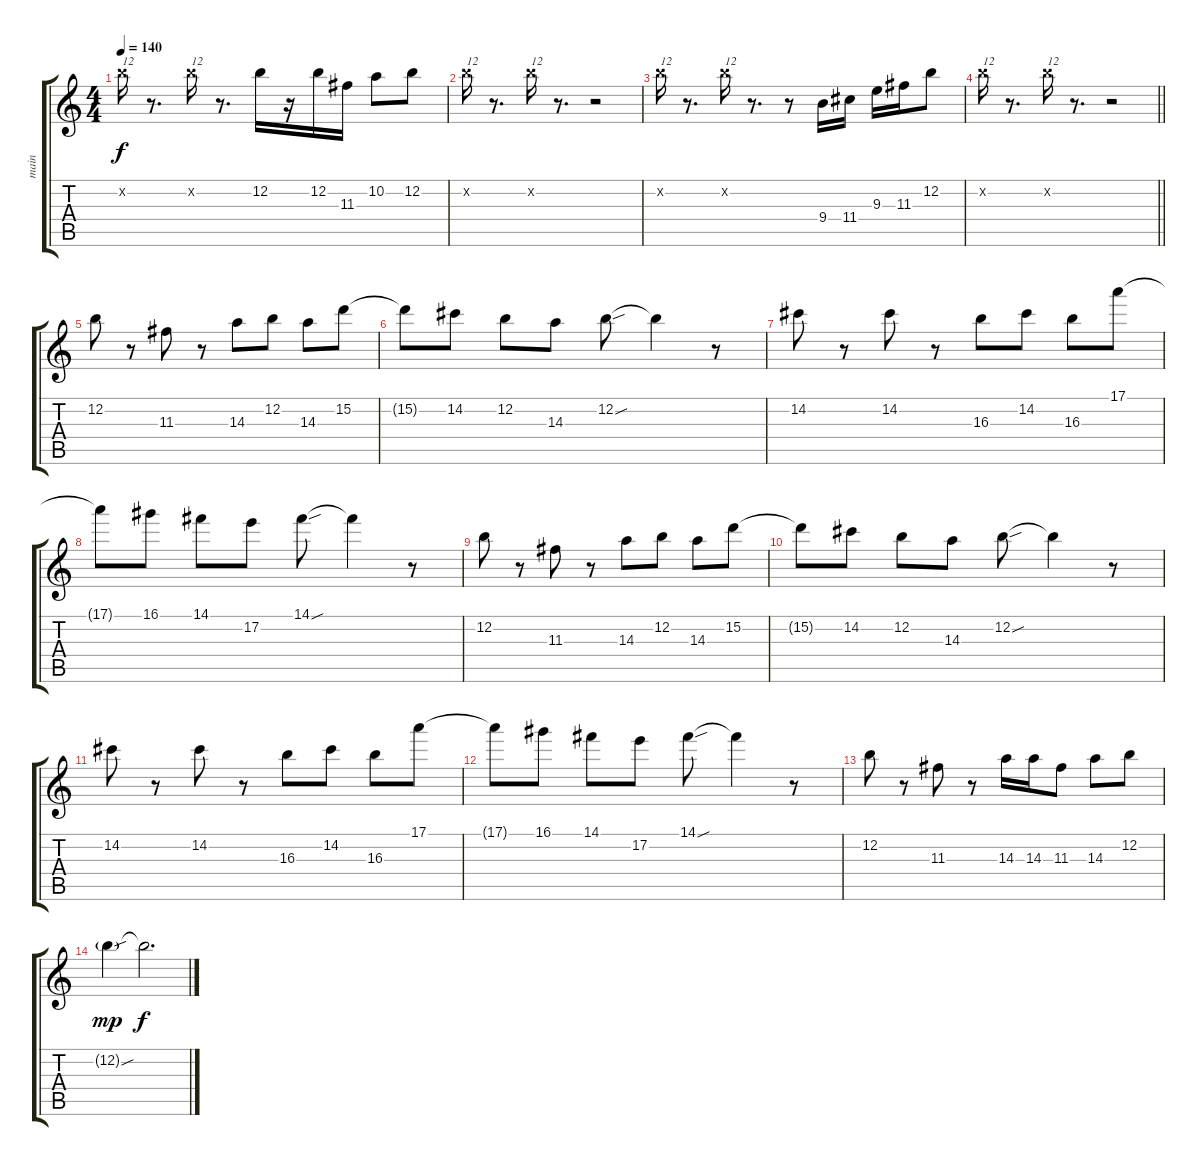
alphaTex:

\track ("main" "main") {instrument acousticguitarsteel}
\staff {score tabs}
\tuning (E4 B3 G3 D3 A2 E2) {hide}
\ts (4 4)
\tempo 140
\clef g2
\ks c
12.2{x}.16{txt "12" dy f} r.8{d} 12.2{x}.16{txt "12"} r.8{d} 12.2.16 r.16 12.2.16 11.3.16 10.2.8 12.2.8 |
12.2{x}.16{txt "12"} r.8{d} 12.2{x}.16{txt "12"} r.8{d} r.2 |
12.2{x}.16{txt "12"} r.8{d} 12.2{x}.16{txt "12"} r.8{d} r.8 9.4.16 11.4.16 9.3.16 11.3.16 12.2.8 |
\barLineRight lightlight
12.2{x}.16{txt "12"} r.8{d} 12.2{x}.16{txt "12"} r.8{d} r.2 |
12.2.8 r.8 11.3.8 r.8 14.3.8 12.2.8 14.3.8 15.2.8 |
15.2{t}.8 14.2.8 12.2.8 14.3.8 12.2{sou}.8 12.2{t}.4 r.8 |
14.2.8 r.8 14.2.8 r.8 16.3.8 14.2.8 16.3.8 17.1.8 |
17.1{t}.8 16.1.8 14.1.8 17.2.8 14.1{sou}.8 14.1{t}.4 r.8 |
12.2.8 r.8 11.3.8 r.8 14.3.8 12.2.8 14.3.8 15.2.8 |
15.2{t}.8 14.2.8 12.2.8 14.3.8 12.2{sou}.8 12.2{t}.4 r.8 |
14.2.8 r.8 14.2.8 r.8 16.3.8 14.2.8 16.3.8 17.1.8 |
17.1{t}.8 16.1.8 14.1.8 17.2.8 14.1{sou}.8 14.1{t}.4 r.8 |
12.2.8 r.8 11.3.8 r.8 14.3.16 14.3.16 11.3.8 14.3.8 12.2.8 |
12.2{sou g}.4{dy mp} 12.2{t}.2{d dy f}
